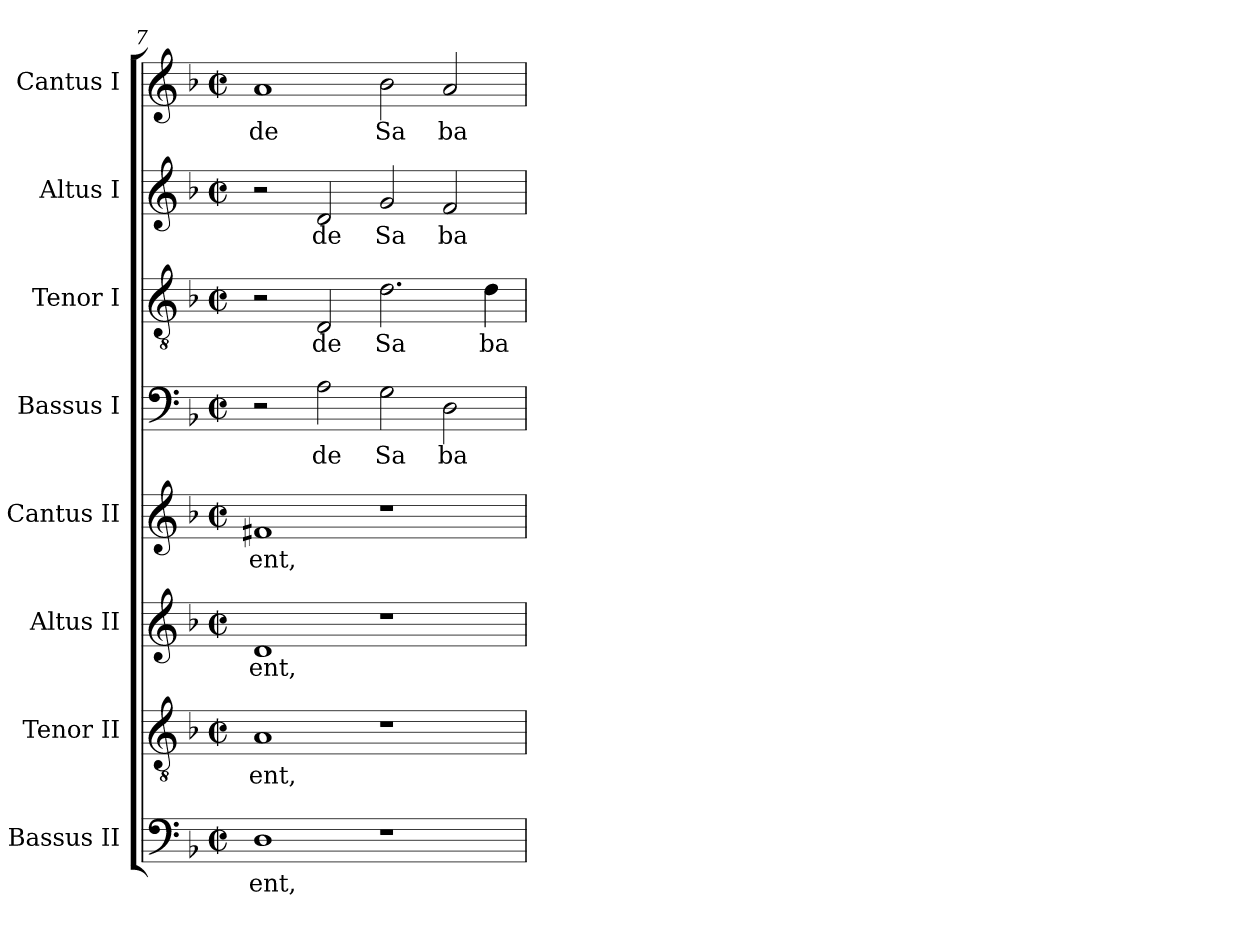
**kern	**text	**kern	**text	**kern	**text	**kern	**text	**kern	**text	**kern	**text	**kern	**text	**kern	**text
*part8	*part8	*part7	*part7	*part6	*part6	*part5	*part5	*part4	*part4	*part3	*part3	*part2	*part2	*part1	*part1
*staff8	*staff8	*staff7	*staff7	*staff6	*staff6	*staff5	*staff5	*staff4	*staff4	*staff3	*staff3	*staff2	*staff2	*staff1	*staff1
*I"Bassus II	*	*I"Tenor II	*	*I"Altus II	*	*I"Cantus II	*	*I"Bassus I	*	*I"Tenor I	*	*I"Altus I	*	*I"Cantus I	*
*clefF4	*	*clefGv2	*	*clefG2	*	*clefG2	*	*clefF4	*	*clefGv2	*	*clefG2	*	*clefG2	*
*k[b-]	*	*k[b-]	*	*k[b-]	*	*k[b-]	*	*k[b-]	*	*k[b-]	*	*k[b-]	*	*k[b-]	*
*F:	*	*F:	*	*F:	*	*F:	*	*F:	*	*F:	*	*F:	*	*F:	*
*M2/2	*	*M2/2	*	*M2/2	*	*M2/2	*	*M2/2	*	*M2/2	*	*M2/2	*	*M2/2	*
*met(c|)	*	*met(c|)	*	*met(c|)	*	*met(c|)	*	*met(c|)	*	*met(c|)	*	*met(c|)	*	*met(c|)	*
=7	=7	=7	=7	=7	=7	=7	=7	=7	=7	=7	=7	=7	=7	=7	=7
!	!LO:LY:b:cj	!	!LO:LY:b:cj	!	!LO:LY:b:cj	!	!LO:LY:b:cj	!	!	!	!	!	!	!	!LO:LY:b:cj
1D	ent,	1A	-ent,	1d	ent,	1f#X	ent,	2r	.	2r	.	2r	.	1a	de
!	!	!	!	!	!	!	!	!	!LO:LY:b:cj	!	!LO:LY:b:cj	!	!LO:LY:b:cj	!	!
.	.	.	.	.	.	.	.	2A\	de	2D/	de	2d/	de	.	.
!	!	!	!	!	!	!	!	!	!LO:LY:b:cj	!	!LO:LY:b:cj	!	!LO:LY:b:cj	!	!LO:LY:b:cj
1r	.	1r	.	1r	.	1r	.	2G\	Sa	2.d\	Sa	2g/	Sa	2b-\	Sa
!	!	!	!	!	!	!	!	!	!LO:LY:b:cj	!	!	!	!LO:LY:b:cj	!	!LO:LY:b:cj
.	.	.	.	.	.	.	.	2D\	ba	.	.	2f/	ba	2a/	ba
!	!	!	!	!	!	!	!	!	!	!	!LO:LY:b:cj	!	!	!	!
.	.	.	.	.	.	.	.	.	.	4d\	ba	.	.	.	.
=	=	=	=	=	=	=	=	=	=	=	=	=	=	=	=
*-	*-	*-	*-	*-	*-	*-	*-	*-	*-	*-	*-	*-	*-	*-	*-
